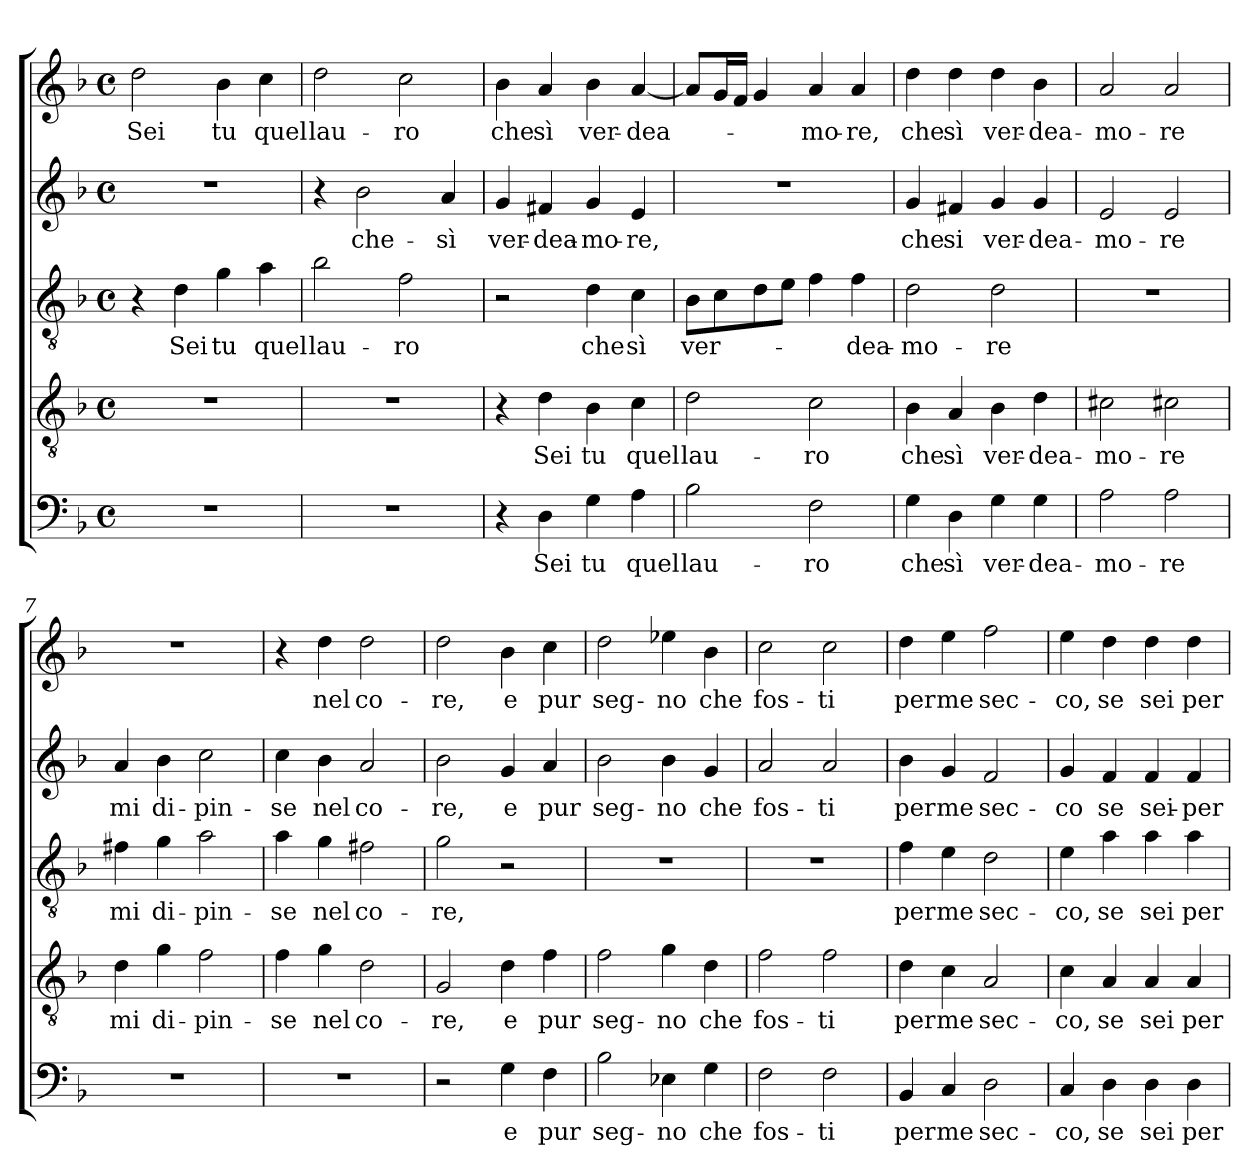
**kern	**text	**kern	**text	**kern	**text	**kern	**text	**kern	**text
*part5	*part5	*part4	*part4	*part3	*part3	*part2	*part2	*part1	*part1
*staff5	*staff5	*staff4	*staff4	*staff3	*staff3	*staff2	*staff2	*staff1	*staff1
*clefF4	*	*clefGv2	*	*clefGv2	*	*clefG2	*	*clefG2	*
*k[b-]	*	*k[b-]	*	*k[b-]	*	*k[b-]	*	*k[b-]	*
*F:	*	*F:	*	*F:	*	*F:	*	*F:	*
*M4/4	*	*M4/4	*	*M4/4	*	*M4/4	*	*M4/4	*
*met(c)	*	*met(c)	*	*met(c)	*	*met(c)	*	*met(c)	*
=1	=1	=1	=1	=1	=1	=1	=1	=1	=1
1r	.	1r	.	4r	.	1r	.	2dd\	Sei
.	.	.	.	4d\	Sei	.	.	.	.
.	.	.	.	4g\	tu	.	.	4b-\	tu
.	.	.	.	4a\	quel	.	.	4cc\	quel
=2	=2	=2	=2	=2	=2	=2	=2	=2	=2
1r	.	1r	.	2b-\	lau-	4r	.	2dd\	lau-
.	.	.	.	.	.	2b-\	che-	.	.
.	.	.	.	2f\	-ro	.	.	2cc\	-ro
.	.	.	.	.	.	4a/	-sì	.	.
=3	=3	=3	=3	=3	=3	=3	=3	=3	=3
4r	.	4r	.	2r	.	4g/	ver-	4b-\	che
4D\	Sei	4d\	Sei	.	.	4f#X/	-dea-	4a/	sì
4G\	tu	4B-\	tu	4d\	che	4g/	-mo-	4b-\	ver-
4A\	quel	4c\	quel	4c\	sì	4e/	-re,	[4a/	-dea-
=4	=4	=4	=4	=4	=4	=4	=4	=4	=4
2B-\	lau-	2d\	lau-	8B-\L	ver-	1r	.	8a/L]	.
.	.	.	.	8c\	.	.	.	16g/L	.
.	.	.	.	.	.	.	.	16f/JJ	.
.	.	.	.	8d\	.	.	.	4g/	.
.	.	.	.	8e\J	.	.	.	.	.
2F\	-ro	2c\	-ro	4f\	.	.	.	4a/	-mo-
.	.	.	.	4f\	-dea-	.	.	4a/	-re,
=5	=5	=5	=5	=5	=5	=5	=5	=5	=5
4G\	che	4B-\	che	2d\	-mo-	4g/	che	4dd\	che
4D\	sì	4A/	sì	.	.	4f#X/	si	4dd\	sì
4G\	ver-	4B-\	ver-	2d\	-re	4g/	ver-	4dd\	ver-
4G\	-dea-	4d\	-dea-	.	.	4g/	-dea-	4b-\	-dea-
!!LO:LB:g=z
=6	=6	=6	=6	=6	=6	=6	=6	=6	=6
2A\	-mo-	2c#X\	-mo-	1r	.	2e/	-mo-	2a/	-mo-
2A\	-re	2c#X\	-re	.	.	2e/	-re	2a/	-re
=7	=7	=7	=7	=7	=7	=7	=7	=7	=7
1r	.	4d\	mi	4f#X\	mi	4a/	mi	1r	.
.	.	4g\	di-	4g\	di-	4b-\	di-	.	.
.	.	2f\	-pin-	2a\	-pin-	2cc\	-pin-	.	.
=8	=8	=8	=8	=8	=8	=8	=8	=8	=8
1r	.	4f\	-se	4a\	-se	4cc\	-se	4r	.
.	.	4g\	nel	4g\	nel	4b-\	nel	4dd\	nel
.	.	2d\	co-	2f#X\	co-	2a/	co-	2dd\	co-
=9	=9	=9	=9	=9	=9	=9	=9	=9	=9
2r	.	2G/	-re,	2g\	-re,	2b-\	-re,	2dd\	-re,
4G\	e	4d\	e	2r	.	4g/	e	4b-\	e
4F\	pur	4f\	pur	.	.	4a/	pur	4cc\	pur
=10	=10	=10	=10	=10	=10	=10	=10	=10	=10
2B-\	seg-	2f\	seg-	1r	.	2b-\	seg-	2dd\	seg-
4E-X\	-no	4g\	-no	.	.	4b-\	-no	4ee-X\	-no
4G\	che	4d\	che	.	.	4g/	che	4b-\	che
!!LO:PB:g=z
=11	=11	=11	=11	=11	=11	=11	=11	=11	=11
2F\	fos-	2f\	fos-	1r	.	2a/	fos-	2cc\	fos-
2F\	-ti	2f\	-ti	.	.	2a/	-ti	2cc\	-ti
=12	=12	=12	=12	=12	=12	=12	=12	=12	=12
4BB-/	per	4d\	per	4f\	per	4b-\	per	4dd\	per
4C/	me	4c\	me	4e\	me	4g/	me	4ee\	me
2D\	sec-	2A/	sec-	2d\	sec-	2f/	sec-	2ff\	sec-
=13	=13	=13	=13	=13	=13	=13	=13	=13	=13
4C/	-co,	4c\	-co,	4e\	-co,	4g/	-co	4ee\	-co,
4D\	se	4A/	se	4a\	se	4f/	se	4dd\	se
4D\	sei	4A/	sei	4a\	sei	4f/	sei-	4dd\	sei
4D\	per	4A/	per	4a\	per	4f/	-per	4dd\	per
=	=	=	=	=	=	=	=	=	=
*-	*-	*-	*-	*-	*-	*-	*-	*-	*-
